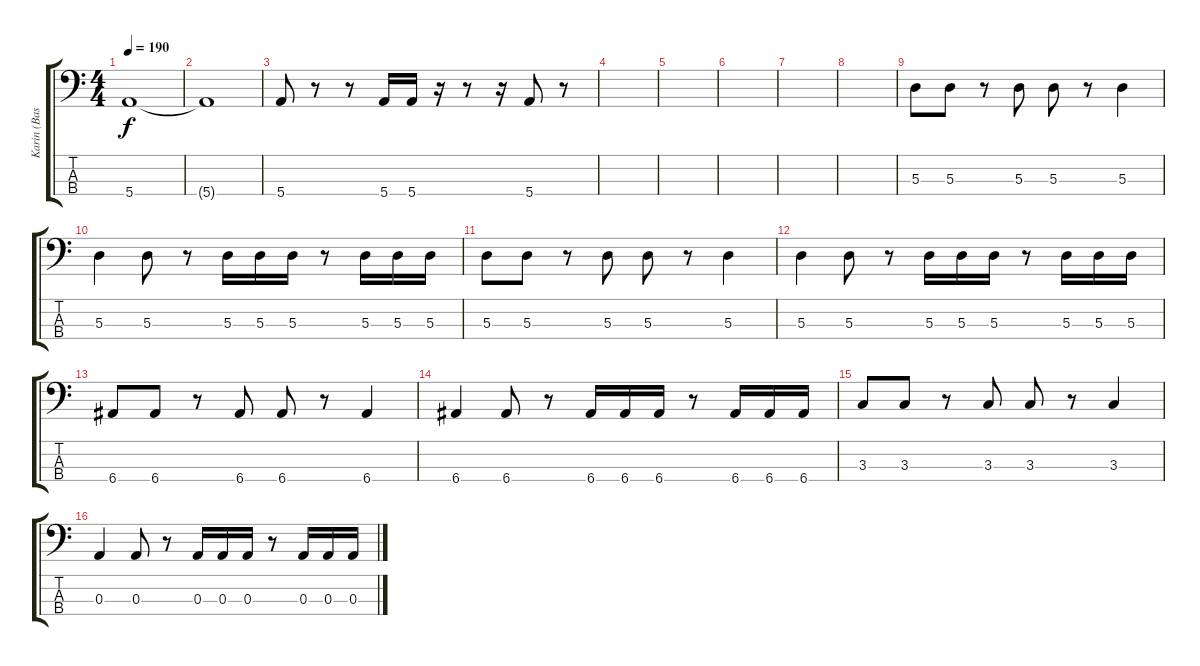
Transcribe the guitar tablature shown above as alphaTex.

\track ("Karin (Bass)" "Karin (Bas") {instrument electricbasspick}
\staff {score tabs}
\tuning (G2 D2 A1 E1) {hide}
\ts (4 4)
\tempo 190
\clef f4
\ks c
5.4.1{dy f instrument electricbasspick} |
5.4{t}.1 |
5.4.8 r.8 r.8 5.4.16 5.4.16 r.16 r.8 r.16 5.4.8 r.8 |
|
|
|
|
|
5.3.8 5.3.8 r.8 5.3.8 5.3.8 r.8 5.3.4 |
5.3.4 5.3.8 r.8 5.3.16 5.3.16 5.3.16 r.8 5.3.16 5.3.16 5.3.16 |
5.3.8 5.3.8 r.8 5.3.8 5.3.8 r.8 5.3.4 |
5.3.4 5.3.8 r.8 5.3.16 5.3.16 5.3.16 r.8 5.3.16 5.3.16 5.3.16 |
6.4.8 6.4.8 r.8 6.4.8 6.4.8 r.8 6.4.4 |
6.4.4 6.4.8 r.8 6.4.16 6.4.16 6.4.16 r.8 6.4.16 6.4.16 6.4.16 |
3.3.8 3.3.8 r.8 3.3.8 3.3.8 r.8 3.3.4 |
0.3.4 0.3.8 r.8 0.3.16 0.3.16 0.3.16 r.8 0.3.16 0.3.16 0.3.16
